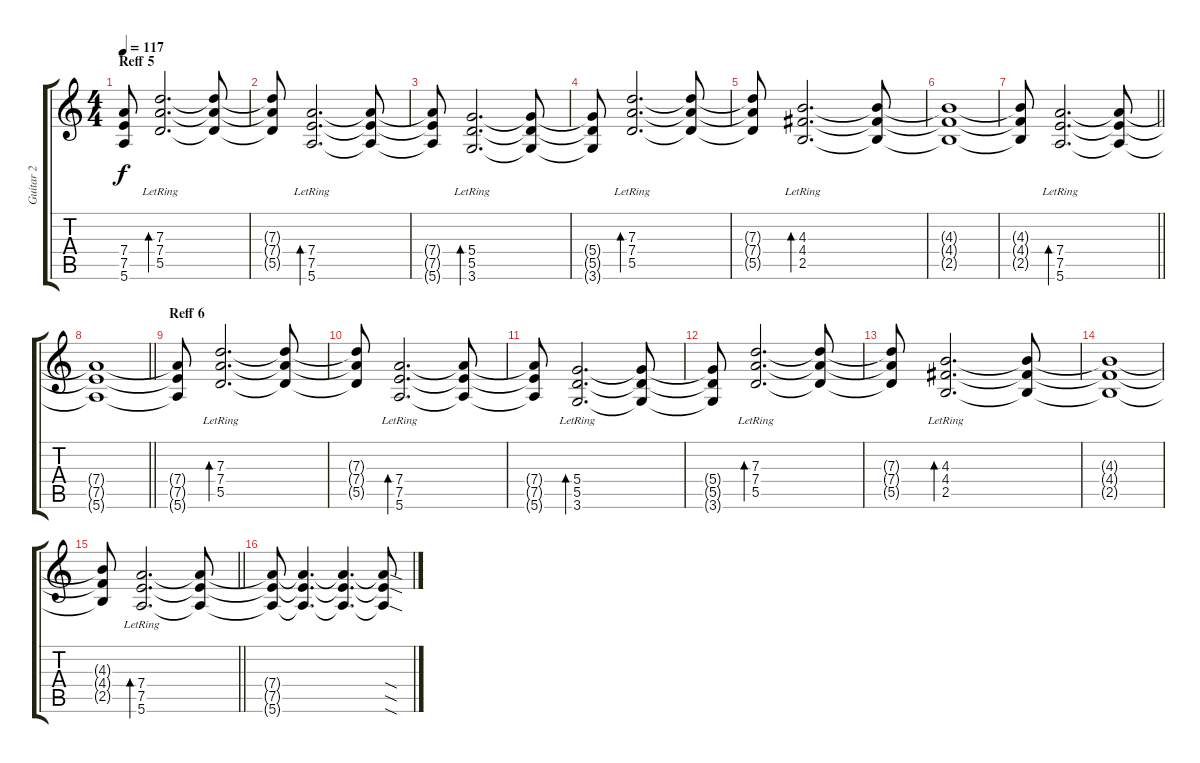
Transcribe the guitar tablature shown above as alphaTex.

\track ("Guitar 2" "Guitar 2") {instrument acousticguitarsteel}
\staff {score tabs}
\tuning (E4 B3 G3 D3 A2 E2) {hide}
\ts (4 4)
\section ("" "Reff 5")
\tempo 117
\clef g2
\ks c
(7.4{t} 7.5{t} 5.6{t}).8{dy f} (7.3 7.4{lr} 5.5).2{d bd 240} (7.3{t} 7.4{t} 5.5{t}).8 |
(7.3{t} 7.4{t} 5.5{t}).8 (7.4 7.5 5.6{lr}).2{d bd 240} (7.4{t} 7.5{t} 5.6{t}).8 |
(7.4{t} 7.5{t} 5.6{t}).8 (5.4 5.5{lr} 3.6).2{d bd 240} (5.4{t} 5.5{t} 3.6{t}).8 |
(5.4{t} 5.5{t} 3.6{t}).8 (7.3 7.4{lr} 5.5).2{d bd 240} (7.3{t} 7.4{t} 5.5{t}).8 |
(7.3{t} 7.4{t} 5.5{t}).8 (4.3 4.4 2.5{lr}).2{d bd 240} (4.3{t} 4.4{t} 2.5{t}).8 |
(4.3{t} 4.4{t} 2.5{t}).1 |
\barLineRight lightlight
(4.3{t} 4.4{t} 2.5{t}).8 (7.4{lr} 7.5 5.6).2{d bd 240} (7.4{t} 7.5{t} 5.6{t}).8 |
\barLineRight lightlight
(7.4{t} 7.5{t} 5.6{t}).1 |
\section ("" "Reff 6")
(7.4{t} 7.5{t} 5.6{t}).8 (7.3 7.4{lr} 5.5).2{d bd 240} (7.3{t} 7.4{t} 5.5{t}).8 |
(7.3{t} 7.4{t} 5.5{t}).8 (7.4 7.5 5.6{lr}).2{d bd 240} (7.4{t} 7.5{t} 5.6{t}).8 |
(7.4{t} 7.5{t} 5.6{t}).8 (5.4 5.5{lr} 3.6).2{d bd 240} (5.4{t} 5.5{t} 3.6{t}).8 |
(5.4{t} 5.5{t} 3.6{t}).8 (7.3 7.4{lr} 5.5).2{d bd 240} (7.3{t} 7.4{t} 5.5{t}).8 |
(7.3{t} 7.4{t} 5.5{t}).8 (4.3 4.4 2.5{lr}).2{d bd 240} (4.3{t} 4.4{t} 2.5{t}).8 |
(4.3{t} 4.4{t} 2.5{t}).1 |
\barLineRight lightlight
(4.3{t} 4.4{t} 2.5{t}).8 (7.4{lr} 7.5 5.6).2{d bd 240} (7.4{t} 7.5{t} 5.6{t}).8 |
(7.4{t} 7.5{t} 5.6{t}).8 (7.4{t} 7.5{t} 5.6{t}).4{d} (7.4{t} 7.5{t} 5.6{t}).4{d} (7.4{sod t} 7.5{sod t} 5.6{sod t}).8
